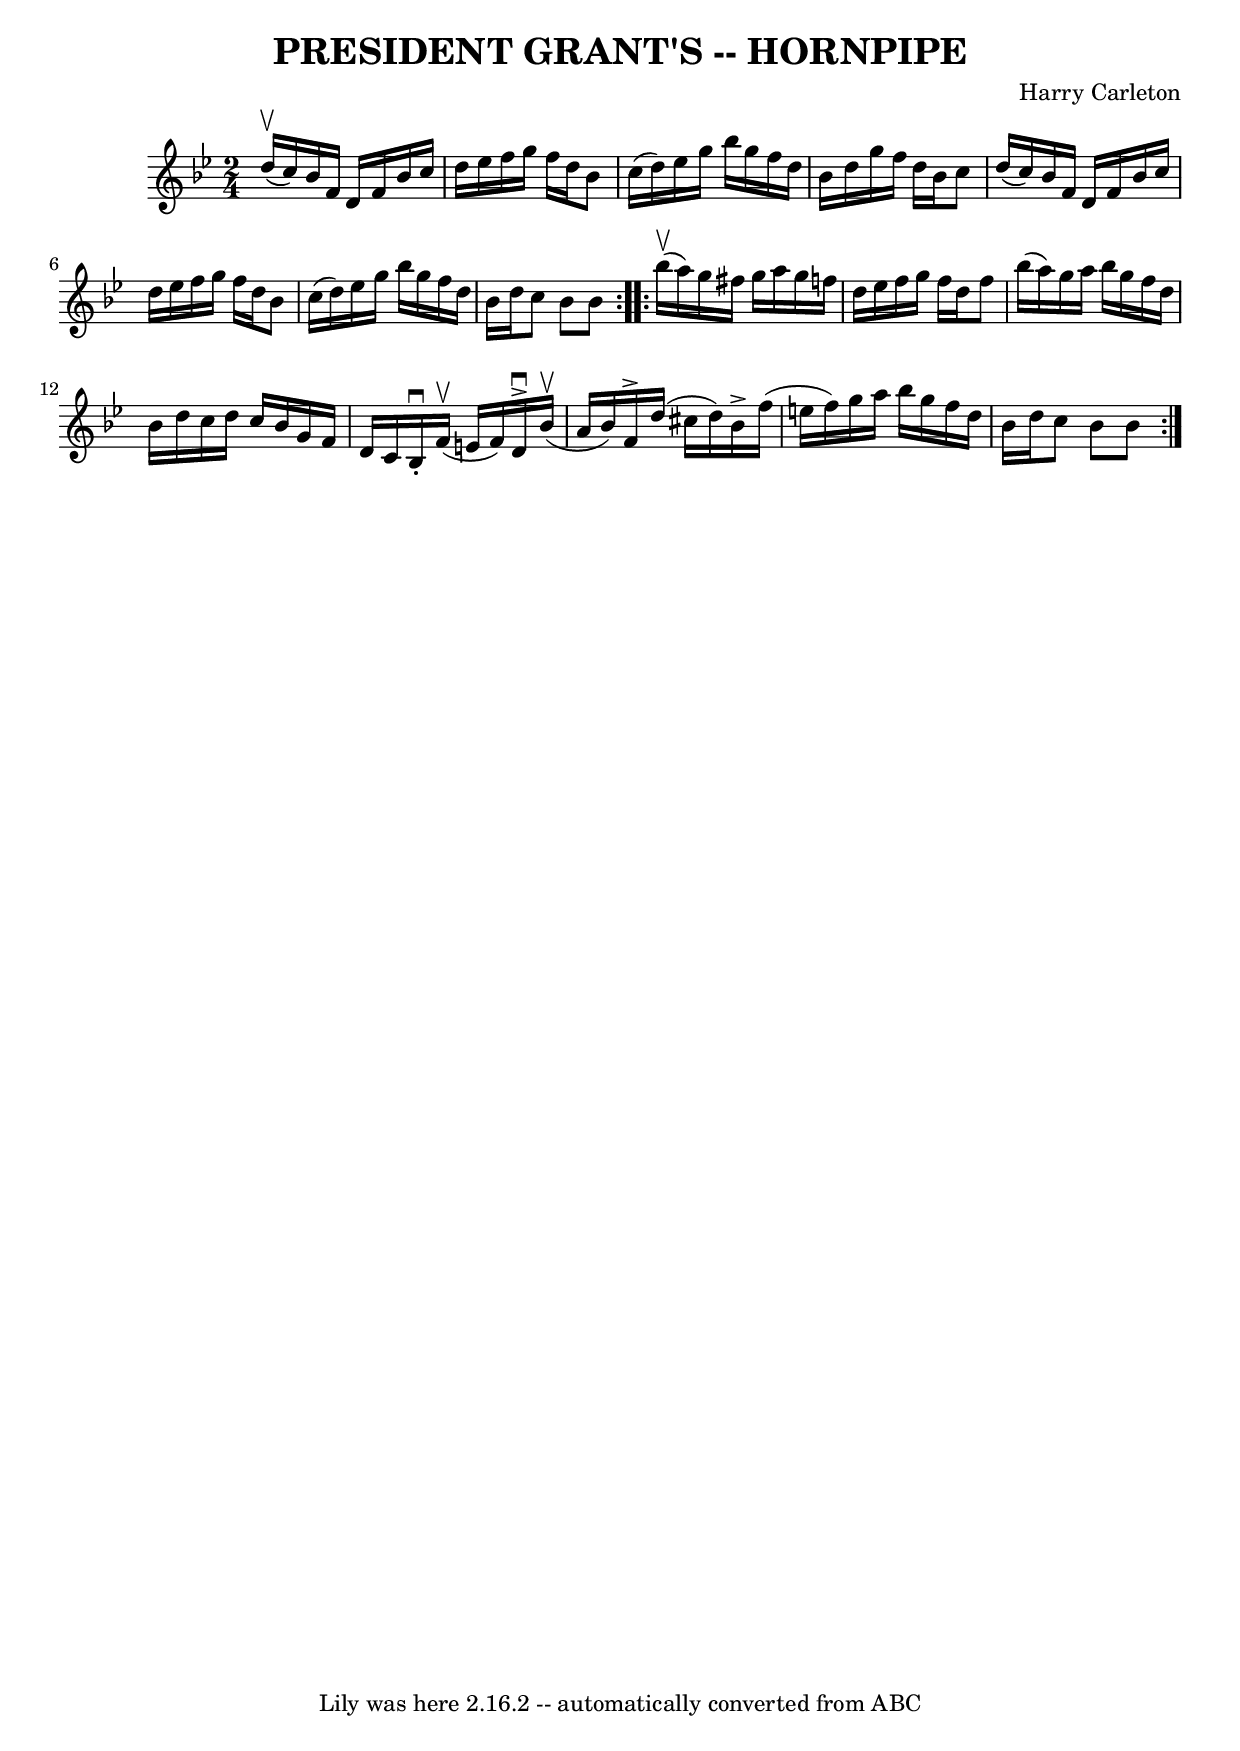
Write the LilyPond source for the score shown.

\version "2.7.40"
\include "Mammoth.ily"
\header {
	book = "Ryan's Mammoth Collection of Fiddle Tunes"
	composer = "Harry Carleton"
	crossRefNumber = "1"
	footnotes = ""
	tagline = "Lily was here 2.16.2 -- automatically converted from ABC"
	title = "PRESIDENT GRANT'S -- HORNPIPE"
}
voicedefault =  {
\set Score.defaultBarType = "empty"

\repeat volta 2 {
\time 2/4 \key bes \major d''16 (^\upbow c''16)       |
   
bes'16 f'16 d'16 f'16 bes'16 c''16 d''16 ees''16    
|
 f''16 g''16 f''16 d''16 bes'8 c''16 (d''16)   
|
 ees''16 g''16 bes''16 g''16 f''16 d''16 bes'16    
d''16    |
 g''16 f''16 d''16 bes'16 c''8 d''16 (
c''16)   |
     |
 bes'16 f'16 d'16 f'16 bes'16    
c''16 d''16 ees''16    |
 f''16 g''16 f''16 d''16    
bes'8 c''16 (d''16)   |
 ees''16 g''16 bes''16 g''16  
 f''16 d''16 bes'16 d''16    |
 c''8 bes'8 bes'8    }   
  \repeat volta 2 { bes''16 (^\upbow a''16)       |
 g''16    
fis''16 g''16 a''16 g''16 f''!16 d''16 ees''16    |
   
f''16 g''16 f''16 d''16 f''8 bes''16 (a''16)   |
   
g''16 a''16 bes''16 g''16 f''16 d''16 bes'16 d''16    
|
 c''16 d''16 c''16 bes'16 g'16 f'16 d'16 c'16    
|
     |
 bes16^\downbow-. f'16 (^\upbow e'16 f'16)  
 d'16^\accent^\downbow bes'16 (^\upbow a'16 bes'16)   |
   
f'16^\accent d''16 (cis''16 d''16) bes'16^\accent f''16 (
e''16 f''16)   |
 g''16 a''16 bes''16 g''16 f''16    
d''16 bes'16 d''16    |
 c''8 bes'8 bes'8    }   
}

\score{
    <<

	\context Staff="default"
	{
	    \voicedefault 
	}

    >>
	\layout {
	}
	\midi {}
}
